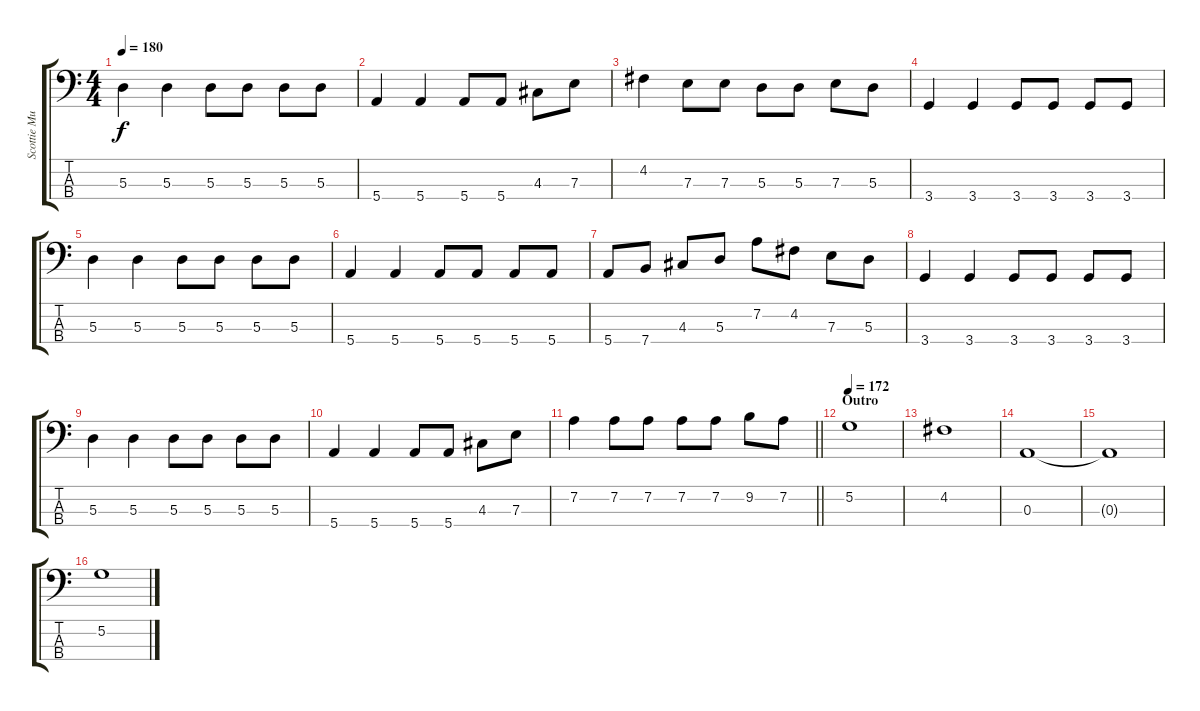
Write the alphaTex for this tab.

\track ("Scottie Murphy - Bass" "Scottie Mu") {instrument electricbasspick}
\staff {score tabs}
\tuning (G2 D2 A1 E1) {hide}
\ts (4 4)
\tempo 180
\clef f4
\ks c
5.3.4{dy f} 5.3.4 5.3.8 5.3.8 5.3.8 5.3.8 |
5.4.4 5.4.4 5.4.8 5.4.8 4.3.8 7.3.8 |
4.2.4 7.3.8 7.3.8 5.3.8 5.3.8 7.3.8 5.3.8 |
3.4.4 3.4.4 3.4.8 3.4.8 3.4.8 3.4.8 |
5.3.4 5.3.4 5.3.8 5.3.8 5.3.8 5.3.8 |
5.4.4 5.4.4 5.4.8 5.4.8 5.4.8 5.4.8 |
5.4.8 7.4.8 4.3.8 5.3.8 7.2.8 4.2.8 7.3.8 5.3.8 |
3.4.4 3.4.4 3.4.8 3.4.8 3.4.8 3.4.8 |
5.3.4 5.3.4 5.3.8 5.3.8 5.3.8 5.3.8 |
5.4.4 5.4.4 5.4.8 5.4.8 4.3.8 7.3.8 |
\barLineRight lightlight
7.2.4 7.2.8 7.2.8 7.2.8 7.2.8 9.2.8 7.2.8 |
\section ("" "Outro")
\tempo 172
5.2.1 |
4.2.1 |
0.3.1 |
0.3{t}.1 |
5.2.1
